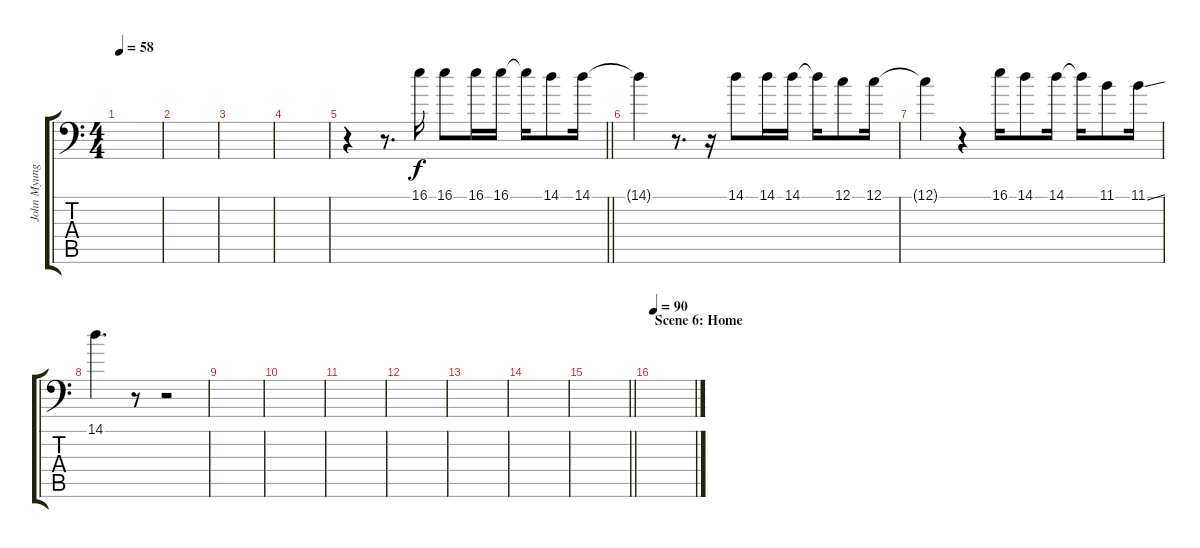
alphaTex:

\track ("John Myung" "John Myung") {instrument electricbassfinger}
\staff {score tabs}
\tuning (C3 G2 D2 A1 E1 B0) {hide}
\ts (4 4)
\tempo 58
\clef f4
\ks c
|
|
|
|
\barLineRight lightlight
r.4 r.8{d} 16.1.16 16.1.8 16.1.16 16.1.16 16.1{t}.16 14.1.8 14.1.16 |
14.1{t}.4 r.8{d} r.16 14.1.8 14.1.16 14.1.16 14.1{t}.16 12.1.8 12.1.16 |
12.1{t}.4 r.4 16.1.16 14.1.8 14.1.16 14.1{t}.16 11.1.8 11.1{ss}.16 |
14.1.4{d} r.8 r.2 |
|
|
|
|
|
|
\barLineRight lightlight
|
\section ("" "Scene 6: Home")
\tempo 90
